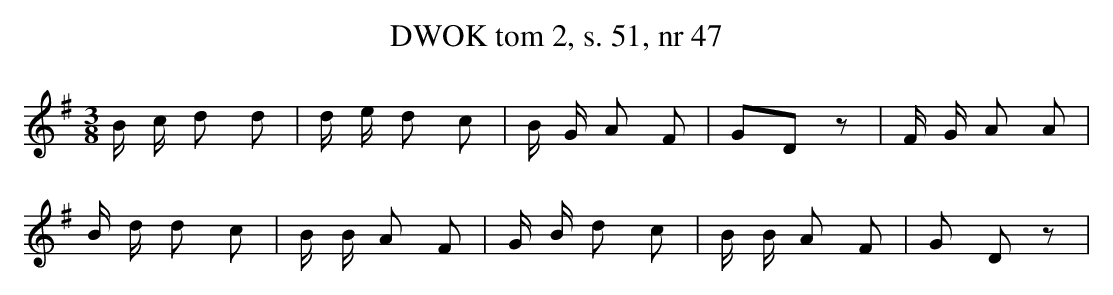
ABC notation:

X:1
T: DWOK tom 2, s. 51, nr 47
L: 1/16
M: 3/8
K: G
B1 c1 d2 d2 |\
d1 e1 d2 c2 |\
B1 G1 A2 F2 |\
G2D2 z2 |\
F1 G1 A2 A2 |
B1 d1 d2 c2 |\
B1 B1 A2 F2 |\
G1 B1 d2 c2 |\
B1 B1 A2 F2 |\
G2 D2 z2 |
